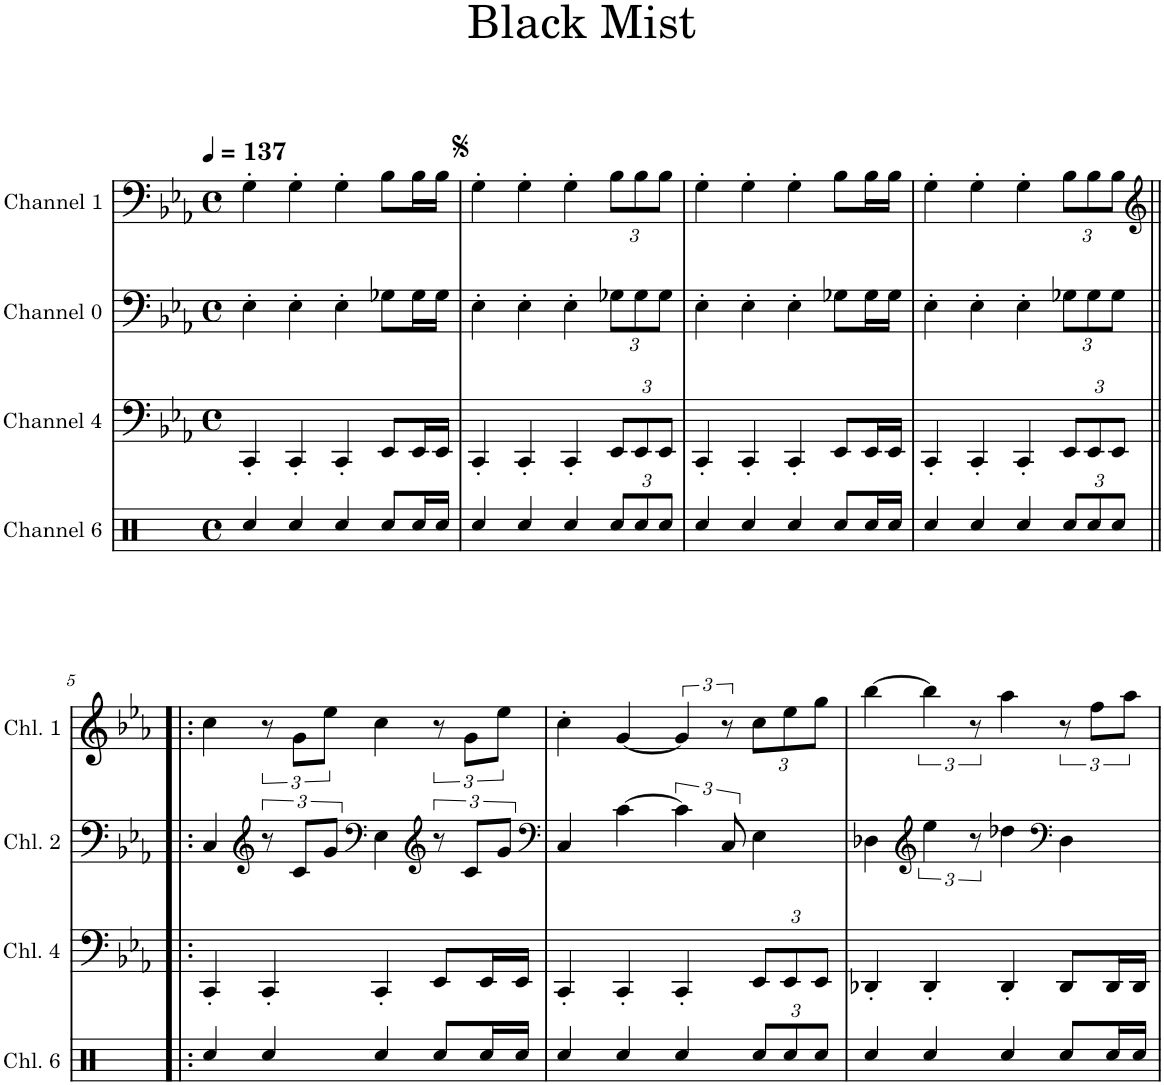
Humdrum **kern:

**kern	**kern	**kern	**kern
*part4	*part3	*part2	*part1
*staff4	*staff3	*staff2	*staff1
*I"Channel 6	*I"Channel 4	*I"Channel 0	*I"Channel 1
*I'Chl. 6	*I'Chl. 4	*I'Chl. 2	*I'Chl. 1
*clefX	*clefF4	*clefF4	*clefF4
*k[]	*k[b-e-a-]	*k[b-e-a-]	*k[b-e-a-]
*M4/4	*M4/4	*M4/4	*M4/4
*met(c)	*met(c)	*met(c)	*met(c)
*MM137	*MM137	*MM137	*MM137
=1	=1	=1	=1
4Rcc/	4CC'/	4E-'\	4G'\
4Rcc/	4CC'/	4E-'\	4G'\
4Rcc/	4CC'/	4E-'\	4G'\
8Rcc/L	8EE-/L	8G-X\L	8B-\L
16Rcc/L	16EE-/L	16G-\L	16B-\L
16Rcc/JJ	16EE-/JJ	16G-\JJ	16B-\JJ
=2	=2	=2	=2
4Rcc/	4CC'/	4E-'\	4G'\
4Rcc/	4CC'/	4E-'\	4G'\
4Rcc/	4CC'/	4E-'\	4G'\
*Xbrackettup	*Xbrackettup	*Xbrackettup	*Xbrackettup
12Rcc/L	12EE-/L	12G-X\L	12B-\L
12Rcc/	12EE-/	12G-\	12B-\
12Rcc/J	12EE-/J	12G-\J	12B-\J
=3	=3	=3	=3
4Rcc/	4CC'/	4E-'\	4G'\
4Rcc/	4CC'/	4E-'\	4G'\
4Rcc/	4CC'/	4E-'\	4G'\
8Rcc/L	8EE-/L	8G-X\L	8B-\L
16Rcc/L	16EE-/L	16G-\L	16B-\L
16Rcc/JJ	16EE-/JJ	16G-\JJ	16B-\JJ
=4	=4	=4	=4
4Rcc/	4CC'/	4E-'\	4G'\
4Rcc/	4CC'/	4E-'\	4G'\
4Rcc/	4CC'/	4E-'\	4G'\
12Rcc/L	12EE-/L	12G-X\L	12B-\L
12Rcc/	12EE-/	12G-\	12B-\
12Rcc/J	12EE-/J	12G-\J	12B-\J
!!LO:LB:g=z
=5!|:	=5!|:	=5!|:	=5!|:
*	*	*	*clefG2
4Rcc/	4CC'/	4C/	4cc\
*	*	*clefG2	*
*	*	*brackettup	*brackettup
4Rcc/	4CC'/	12r	12r
.	.	12c/L	12g\L
.	.	12g/J	12ee-\J
*	*	*clefF4	*
4Rcc/	4CC'/	4E-\	4cc\
*	*	*clefG2	*
8Rcc/L	8EE-/L	12r	12r
.	.	12c/L	12g\L
16Rcc/L	16EE-/L	.	.
.	.	12g/J	12ee-\J
16Rcc/JJ	16EE-/JJ	.	.
=6	=6	=6	=6
*	*	*clefF4	*
4Rcc/	4CC'/	4C/	4cc'\
4Rcc/	4CC'/	[4c\	[4g/
4Rcc/	4CC'/	6c\]	6g/]
.	.	12C/	12r
*	*	*	*Xbrackettup
12Rcc/L	12EE-/L	4E-\	12cc\L
12Rcc/	12EE-/	.	12ee-\
12Rcc/J	12EE-/J	.	12gg\J
=7	=7	=7	=7
4Rcc/	4DD-X'/	4D-X\	[4bb-\
*	*	*clefG2	*
*	*	*	*brackettup
4Rcc/	4DD-'/	6ee-\	6bb-\]
.	.	12r	12r
4Rcc/	4DD-'/	4dd-X\	4aa-\
*	*	*clefF4	*
8Rcc/L	8DD-/L	4D-\	12r
.	.	.	12ff\L
16Rcc/L	16DD-/L	.	.
.	.	.	12aa-\J
16Rcc/JJ	16DD-/JJ	.	.
=	=	=	=
*-	*-	*-	*-
